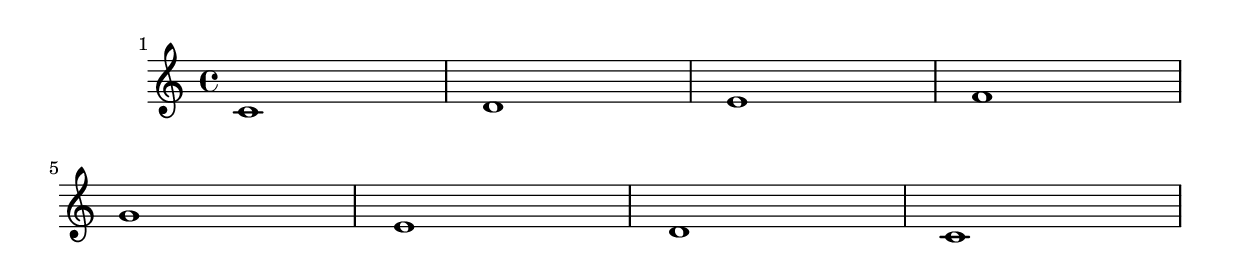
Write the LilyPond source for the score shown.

%% Do not edit this file; it is automatically
%% generated from LSR http://lsr.dsi.unimi.it
%% This file is in the public domain.
\version "2.13.39"

\header {
  lsrtags = "rhythms"

%% Translation of GIT committish: a874fda3641c9e02f61be5c41b215b8304b8ed00
  texidoces = "

De forma predeterminada se suprime el número del primer compás de una
partitura si es menor o igual a @q{1}.  Al establecer el valor de
@code{barNumberVisibility} a @code{all-bar-numbers-visible}, se puede
imprimir cualquier número de compás para el primer compás y todos los
siguientes.  Observe que, para que esto funcione, se debe insertar una
líinea divisoria vacía antes de la primera nota.

"

  doctitlees = "Imprimir el número de compás en el primer compás"



%% Translation of GIT committish: 0a868be38a775ecb1ef935b079000cebbc64de40
  texidocde = "
Standardmäßig wird die erste Taktzahl einer Partitur nicht gesetzt,
wenn sie weniger oder gleich '1' ist.  Indem man @code{barNumberVisibility}
auf @code{all-bar-numbers-visible} setzt, kann eine beliebige
Taktzahl für den ersten und die folgenden Takte gesetzt werden.
Eine leere Taktlinie muss jedoch vor der ersten Note eingefügt
werden, damit das funktioniert.

"
  doctitlede = "Setzen der Taktnummer für den ersten Takt"



%% Translation of GIT committish: 374d57cf9b68ddf32a95409ce08ba75816900f6b
  texidocfr = "
Par défaut, LilyPond n'affiche pas le premier numéro de mesure s'il est
inférieur à 2. Le fait de définir @code{barNumberVisibility} à
@code{all-bar-numbers-visible} vous permettra d'imprimer n'importe quel
numéro pour la première mesure.  À noter que l'impression d'un numéro
de mesure ne peut intervenir que s'il y a une barre.  Aussi, pour
pouvoir le faire au début d'un morceau, devrez-vous ajouter une barre
vide avant la première note.

"
  doctitlefr = "Afficher le numéro de la première mesure"

  texidoc = "
By default, the first bar number in a score is suppressed if it is less
than or equal to `1'.  By setting @code{barNumberVisibility} to
@code{all-bar-numbers-visible}, any bar number can be printed for the
first measure and all subsequent measures.  Note that an empty bar line
must be inserted before the first note for this to work.

"
  doctitle = "Printing the bar number for the first measure"
} % begin verbatim

\relative c' {
  \set Score.barNumberVisibility = #all-bar-numbers-visible
  \bar ""
  c1 | d | e | f \break
  g1 | e | d | c
}

